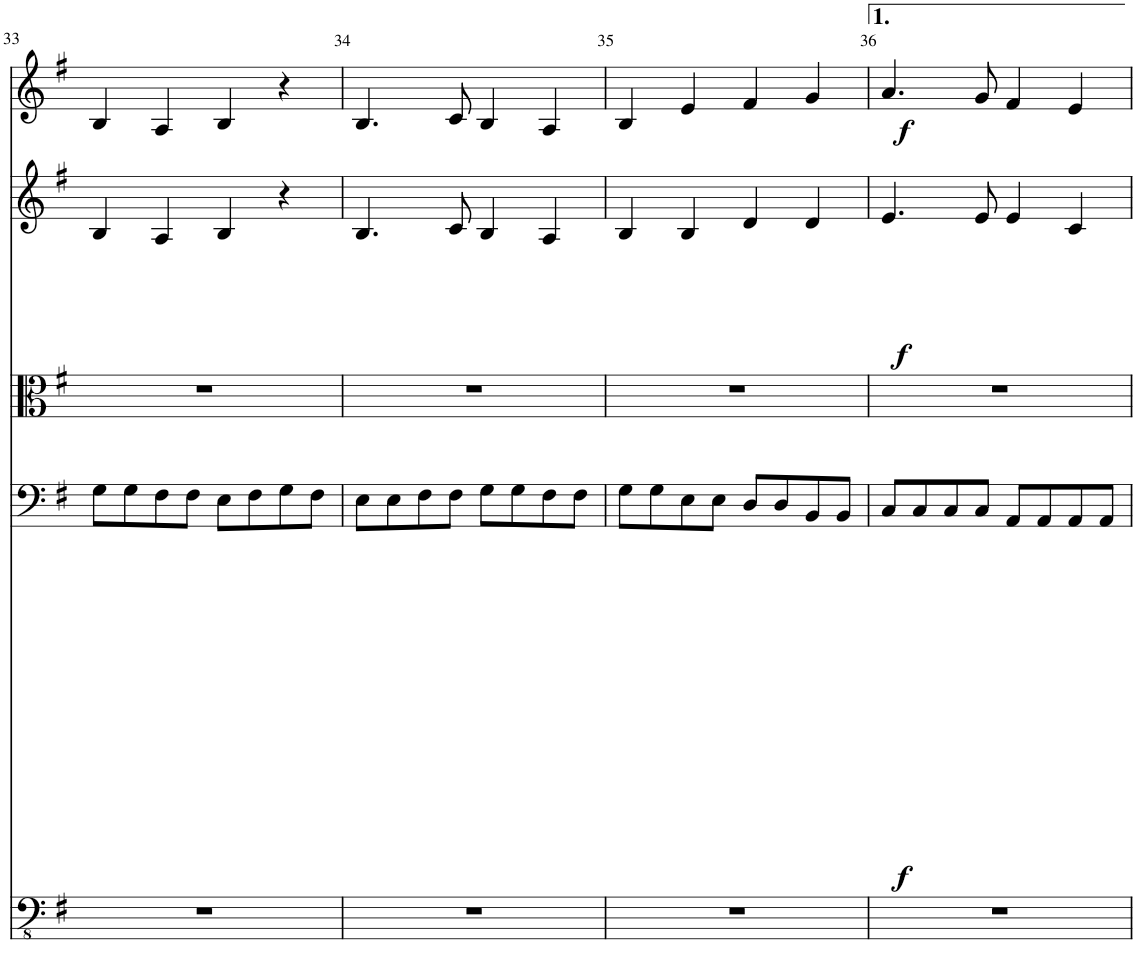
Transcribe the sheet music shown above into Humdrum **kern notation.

**kern	**kern	**dynam	**kern	**kern	**dynam	**kern	**dynam
*part5	*part4	*part4	*part3	*part2	*part2	*part1	*part1
*staff5	*staff4	*staff4	*staff3	*staff2	*staff2	*staff1	*staff1
*I"Bass	*I"Cello	*	*I"Viola	*I"Violin II	*	*I"Violin I	*
*	*	*	*I'Vla	*	*	*	*
!!LO:PB:g=z
*clefFv4	*clefF4	*	*clefC3	*clefG2	*	*clefG2	*
*Trd7c12	*	*	*	*	*	*	*
*k[f#]	*k[f#]	*	*k[f#]	*k[f#]	*	*k[f#]	*
*M4/4	*M4/4	*	*M4/4	*M4/4	*	*M4/4	*
=33	=33	=33	=33	=33	=33	=33	=33
1r	8G\L	.	1r	4B/	.	4B/	.
.	8G\	.	.	.	.	.	.
.	8F#\	.	.	4A/	.	4A/	.
.	8F#\J	.	.	.	.	.	.
.	8E\L	.	.	4B/	.	4B/	.
.	8F#\	.	.	.	.	.	.
.	8G\	.	.	4r	.	4r	.
.	8F#\J	.	.	.	.	.	.
=34	=34	=34	=34	=34	=34	=34	=34
1r	8E\L	.	1r	4.B/	.	4.B/	.
.	8E\	.	.	.	.	.	.
.	8F#\	.	.	.	.	.	.
.	8F#\J	.	.	8c/	.	8c/	.
.	8G\L	.	.	4B/	.	4B/	.
.	8G\	.	.	.	.	.	.
.	8F#\	.	.	4A/	.	4A/	.
.	8F#\J	.	.	.	.	.	.
=35	=35	=35	=35	=35	=35	=35	=35
1r	8G\L	.	1r	4B/	.	4B/	.
.	8G\	.	.	.	.	.	.
.	8E\	.	.	4B/	.	4e/	.
.	8E\J	.	.	.	.	.	.
.	8D/L	.	.	4d/	.	4f#/	.
.	8D/	.	.	.	.	.	.
.	8BB/	.	.	4d/	.	4g/	.
.	8BB/J	.	.	.	.	.	.
=36	=36	=36	=36	=36	=36	=36	=36
!	!	!LO:DY:b	!	!	!LO:DY:b	!	!LO:DY:b
1r	8C/L	f	1r	4.e/	f	4.a/	f
.	8C/	.	.	.	.	.	.
.	8C/	.	.	.	.	.	.
.	8C/J	.	.	8e/	.	8g/	.
.	8AA/L	.	.	4e/	.	4f#/	.
.	8AA/	.	.	.	.	.	.
.	8AA/	.	.	4c/	.	4e/	.
.	8AA/J	.	.	.	.	.	.
=	=	=	=	=	=	=	=
*-	*-	*-	*-	*-	*-	*-	*-
